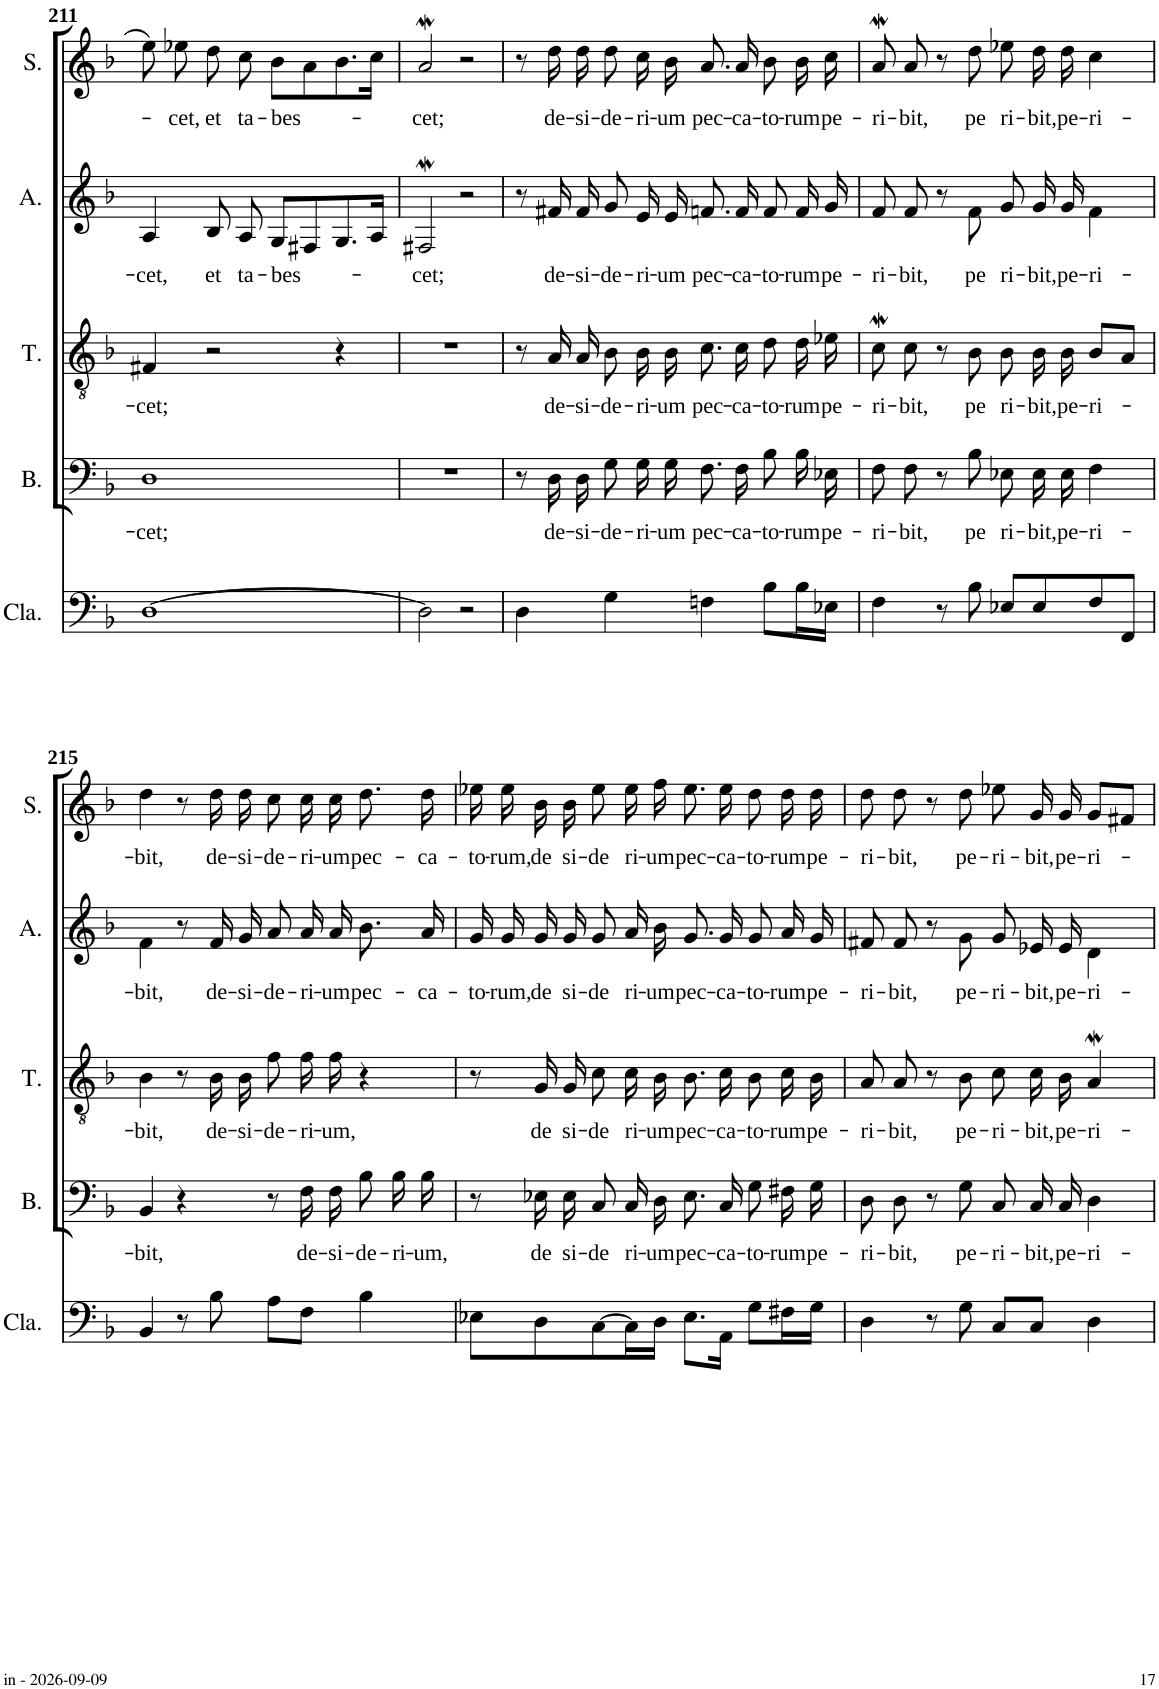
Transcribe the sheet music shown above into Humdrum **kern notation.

**kern	**kern	**text	**kern	**text	**kern	**text	**kern	**text
*part5	*part4	*part4	*part3	*part3	*part2	*part2	*part1	*part1
*staff5	*staff4	*staff4	*staff3	*staff3	*staff2	*staff2	*staff1	*staff1
*I"Clavecin	*I"Basse	*	*I"Ténor	*	*I"Alto	*	*I"Soprano	*
*I'Cla.	*I'B.	*	*I'T.	*	*I'A.	*	*I'S.	*
!!LO:PB:g=z
*clefF4	*clefF4	*	*clefGv2	*	*clefG2	*	*clefG2	*
*k[b-]	*k[b-]	*	*k[b-]	*	*k[b-]	*	*k[b-]	*
*M4/4	*M4/4	*	*M4/4	*	*M4/4	*	*M4/4	*
*met(c)	*met(c)	*	*met(c)	*	*met(c)	*	*met(c)	*
=211	=211	=211	=211	=211	=211	=211	=211	=211
!	!	!LO:LY:b	!	!LO:LY:b	!	!LO:LY:b	!	!
[1D	1D	-cet;	4F#X/	-cet;	4A/	-cet,	8ee\	.
!	!	!	!	!	!	!	!	!LO:LY:b
.	.	.	.	.	.	.	8ee-X\	-cet,
!	!	!	!	!	!	!LO:LY:b	!	!LO:LY:b
.	.	.	2r	.	8B-/	et	8dd\	et
!	!	!	!	!	!	!LO:LY:b	!	!LO:LY:b
.	.	.	.	.	8A/	ta-	8cc\	ta-
!	!	!	!	!	!	!LO:LY:b	!	!LO:LY:b
.	.	.	.	.	8G/L	-bes-	8b-\L	-bes-
.	.	.	.	.	8F#X/	.	8a\	.
.	.	.	4r	.	8.G/	.	8.b-\	.
.	.	.	.	.	16A/Jk	.	16cc\Jk	.
=212	=212	=212	=212	=212	=212	=212	=212	=212
!	!	!	!	!	!	!LO:LY:b	!	!LO:LY:b
2D\]	1r	.	1r	.	2F#XW/	-cet;	2aW/	-cet;
2r	.	.	.	.	2r	.	2r	.
=213	=213	=213	=213	=213	=213	=213	=213	=213
4D\	8r	.	8r	.	8r	.	8r	.
!	!	!LO:LY:b	!	!LO:LY:b	!	!LO:LY:b	!	!LO:LY:b
.	16D\LL	de-	16A/	de-	16f#X/	de-	16dd\	-de-
!	!	!LO:LY:b	!	!LO:LY:b	!	!LO:LY:b	!	!LO:LY:b
.	16D\JJ	-si-	16A/	-si-	16f#/	-si-	16dd\	-si-
!	!	!LO:LY:b	!	!LO:LY:b	!	!LO:LY:b	!	!LO:LY:b
4G\	8G\L	-de-	8B-\	-de-	8g/	-de-	8dd\	-de-
!	!	!LO:LY:b	!	!LO:LY:b	!	!LO:LY:b	!	!LO:LY:b
.	16G\L	-ri-	16B-\	-ri-	16e/	-ri-	16cc\	-ri-
!	!	!LO:LY:b	!	!LO:LY:b	!	!LO:LY:b	!	!LO:LY:b
.	16G\JJ	-um	16B-\	-um	16e/	-um	16b-\	-um
!	!	!LO:LY:b	!	!LO:LY:b	!	!LO:LY:b	!	!LO:LY:b
4Fn\	8.F\L	pec-	8.c\	pec-	8.fn/	pec-	8.a/	pec-
!	!	!LO:LY:b	!	!LO:LY:b	!	!LO:LY:b	!	!LO:LY:b
.	16F\Jk	-ca-	16c\	-ca-	16f/	-ca-	16a/	-ca-
!	!	!LO:LY:b	!	!LO:LY:b	!	!LO:LY:b	!	!LO:LY:b
8B-\L	8B-\L	-to-	8d\	-to-	8f/	-to-	8b-\	-to-
!	!	!LO:LY:b	!	!LO:LY:b	!	!LO:LY:b	!	!LO:LY:b
16B-\L	16B-\L	-rum	16d\	-rum	16f/	-rum	16b-\	-rum
!	!	!LO:LY:b	!	!LO:LY:b	!	!LO:LY:b	!	!LO:LY:b
16E-X\JJ	16E-X\JJ	pe-	16e-X\	pe-	16g/	pe-	16cc\	pe-
=214	=214	=214	=214	=214	=214	=214	=214	=214
!	!	!LO:LY:b	!	!LO:LY:b	!	!LO:LY:b	!	!LO:LY:b
4F\	8F\L	-ri-	8cW\	-ri-	8f/	-ri-	8aW/	-ri-
!	!	!LO:LY:b	!	!LO:LY:b	!	!LO:LY:b	!	!LO:LY:b
.	8F\J	-bit,	8c\	-bit,	8f/	-bit,	8a/	-bit,
8r	8r	.	8r	.	8r	.	8r	.
!	!	!LO:LY:b	!	!LO:LY:b	!	!LO:LY:b	!	!LO:LY:b
8B-\	8B-\	pe	8B-\	pe	8f\	pe	8dd\	pe
!	!	!LO:LY:b	!	!LO:LY:b	!	!LO:LY:b	!	!LO:LY:b
8E-X/L	8E-X\L	ri-	8B-\	ri-	8g/	ri-	8ee-X\	ri-
!	!	!LO:LY:b	!	!LO:LY:b	!	!LO:LY:b	!	!LO:LY:b
8E-/	16E-\L	-bit,	16B-\	-bit,	16g/	-bit,	16dd\	-bit,
!	!	!LO:LY:b	!	!LO:LY:b	!	!LO:LY:b	!	!LO:LY:b
.	16E-\JJ	pe-	16B-\	pe-	16g/	pe-	16dd\	pe-
!	!	!LO:LY:b	!	!LO:LY:b	!	!LO:LY:b	!	!LO:LY:b
8F/	4F\	-ri-	8B-/L	-ri-	4f\	-ri-	4cc\	-ri-
8FF/J	.	.	8A/J	.	.	.	.	.
!!LO:LB:g=z
=215	=215	=215	=215	=215	=215	=215	=215	=215
!	!	!LO:LY:b	!	!LO:LY:b	!	!LO:LY:b	!	!LO:LY:b
4BB-/	4BB-/	-bit,	4B-\	-bit,	4f\	-bit,	4dd\	-bit,
8r	4r	.	8r	.	8r	.	8r	.
!	!	!	!	!LO:LY:b	!	!LO:LY:b	!	!LO:LY:b
8B-\	.	.	16B-\	de-	16f/	de-	16dd\	de-
!	!	!	!	!LO:LY:b	!	!LO:LY:b	!	!LO:LY:b
.	.	.	16B-\	-si-	16g/	-si-	16dd\	-si-
!	!	!	!	!LO:LY:b	!	!LO:LY:b	!	!LO:LY:b
8A\L	8r	.	8f\	-de-	8a/	-de-	8cc\	-de-
!	!	!LO:LY:b	!	!LO:LY:b	!	!LO:LY:b	!	!LO:LY:b
8F\J	16F\LL	de-	16f\	-ri-	16a/	-ri-	16cc\	-ri-
!	!	!LO:LY:b	!	!LO:LY:b	!	!LO:LY:b	!	!LO:LY:b
.	16F\JJ	-si-	16f\	-um,	16a/	-um	16cc\	-um
!	!	!LO:LY:b	!	!	!	!LO:LY:b	!	!LO:LY:b
4B-\	8B-\L	-de-	4r	.	8.b-\	pec-	8.dd\	pec-
!	!	!LO:LY:b	!	!	!	!	!	!
.	16B-\L	-ri-	.	.	.	.	.	.
!	!	!LO:LY:b	!	!	!	!LO:LY:b	!	!LO:LY:b
.	16B-\JJ	-um,	.	.	16a/	-ca-	16dd\	-ca-
=216	=216	=216	=216	=216	=216	=216	=216	=216
!	!	!	!	!	!	!LO:LY:b	!	!LO:LY:b
8E-X\L	8r	.	8r	.	16g/	to-	16ee-X\	to-
!	!	!	!	!	!	!LO:LY:b	!	!LO:LY:b
.	.	.	.	.	16g/	-rum,	16ee-\	-rum,
!	!	!LO:LY:b	!	!LO:LY:b	!	!LO:LY:b	!	!LO:LY:b
8D\	16E-X\LL	de	16G/	de	16g/	de	16b-\	de
!	!	!LO:LY:b	!	!LO:LY:b	!	!LO:LY:b	!	!LO:LY:b
.	16E-\JJ	si-	16G/	si-	16g/	si-	16b-\	si-
!	!	!LO:LY:b	!	!LO:LY:b	!	!LO:LY:b	!	!LO:LY:b
[8C\	8C/L	-de	8c\	-de	8g/	-de	8ee-\	-de
!	!	!LO:LY:b	!	!LO:LY:b	!	!LO:LY:b	!	!LO:LY:b
16C\L]	16C/L	ri-	16c\	ri-	16a/	ri-	16ee-\	ri-
!	!	!LO:LY:b	!	!LO:LY:b	!	!LO:LY:b	!	!LO:LY:b
16D\JJ	16D/JJ	-um	16B-\	-um	16b-\	-um	16ff\	-um
!	!	!LO:LY:b	!	!LO:LY:b	!	!LO:LY:b	!	!LO:LY:b
8.E-\L	8.E-\L	pec-	8.B-\	pec-	8.g/	pec-	8.ee-\	pec-
!	!	!LO:LY:b	!	!LO:LY:b	!	!LO:LY:b	!	!LO:LY:b
16AA\Jk	16C\Jk	-ca-	16c\	-ca-	16g/	-ca-	16ee-\	-ca-
!	!	!LO:LY:b	!	!LO:LY:b	!	!LO:LY:b	!	!LO:LY:b
8G\L	8G\L	-to-	8B-\	-to-	8g/	-to-	8dd\	-to-
!	!	!LO:LY:b	!	!LO:LY:b	!	!LO:LY:b	!	!LO:LY:b
16F#X\L	16F#X\L	-rum	16c\	-rum	16a/	-rum	16dd\	-rum
!	!	!LO:LY:b	!	!LO:LY:b	!	!LO:LY:b	!	!LO:LY:b
16G\JJ	16G\JJ	pe-	16B-\	pe-	16g/	pe-	16dd\	pe-
=217	=217	=217	=217	=217	=217	=217	=217	=217
!	!	!LO:LY:b	!	!LO:LY:b	!	!LO:LY:b	!	!LO:LY:b
4D\	8D\L	-ri-	8A/	-ri-	8f#X/	-ri-	8dd\	-ri-
!	!	!LO:LY:b	!	!LO:LY:b	!	!LO:LY:b	!	!LO:LY:b
.	8D\J	-bit,	8A/	-bit,	8f#/	-bit,	8dd\	-bit,
8r	8r	.	8r	.	8r	.	8r	.
!	!	!LO:LY:b	!	!LO:LY:b	!	!LO:LY:b	!	!LO:LY:b
8G\	8G\	pe-	8B-\	pe-	8g\	pe-	8dd\	pe-
!	!	!LO:LY:b	!	!LO:LY:b	!	!LO:LY:b	!	!LO:LY:b
8C/L	8C/L	-ri-	8c\	-ri-	8g/	-ri-	8ee-X\	-ri-
!	!	!LO:LY:b	!	!LO:LY:b	!	!LO:LY:b	!	!LO:LY:b
8C/J	16C/L	-bit,	16c\	-bit,	16e-X/	-bit,	16g/	-bit,
!	!	!LO:LY:b	!	!LO:LY:b	!	!LO:LY:b	!	!LO:LY:b
.	16C/JJ	pe-	16B-\	pe-	16e-/	pe-	16g/	pe-
!	!	!LO:LY:b	!	!LO:LY:b	!	!LO:LY:b	!	!LO:LY:b
4D\	4D\	-ri-	4AW/	-ri-	4d\	-ri-	8g/L	-ri-
.	.	.	.	.	.	.	8f#X/J	.
=	=	=	=	=	=	=	=	=
*-	*-	*-	*-	*-	*-	*-	*-	*-
